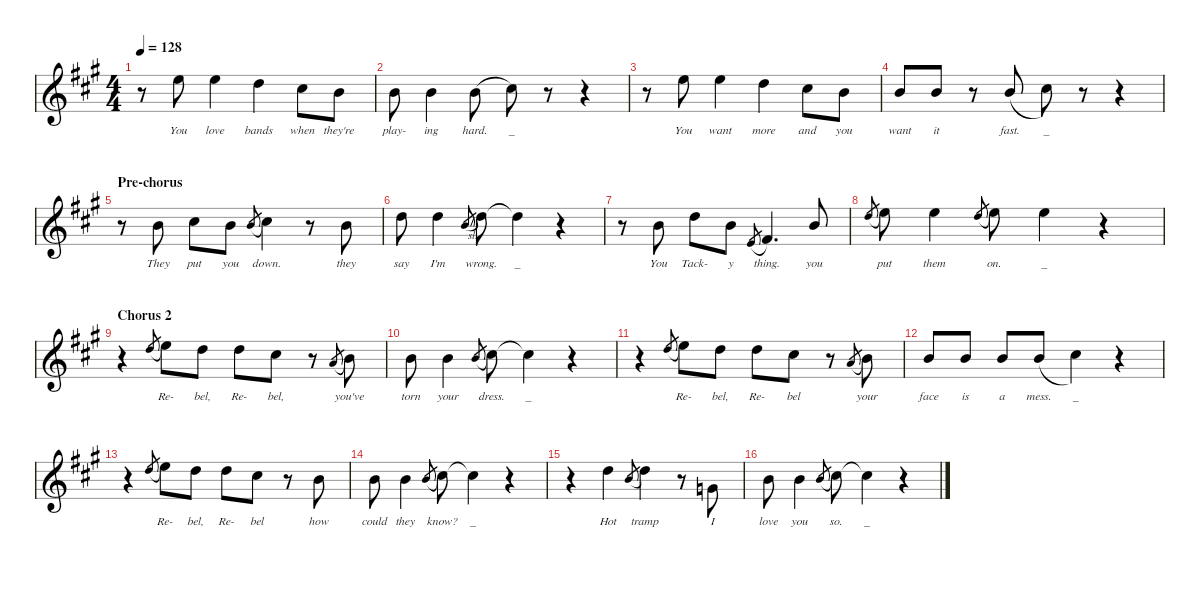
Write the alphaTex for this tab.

\defaultSystemsLayout 4
\hideDynamics
\bracketExtendMode nobrackets
\singleTrackTrackNamePolicy hidden
\multiTrackTrackNamePolicy hidden
\firstSystemTrackNameMode fullname
\firstSystemTrackNameOrientation horizontal
\otherSystemsTrackNameOrientation horizontal
\track ("Tenor Voice" "Singer") {defaultSystemsLayout 4 mute instrument voiceoohs}
\staff {score}
\tuning (E4 B3 G3 D3 A2 E2)
\ts (4 4)
\tempo 128
\clef g2
\ks a
r.8{dy f beam Down} 12.1{acc forcenatural}.8{lyrics (0 "You") lyrics (1 "") lyrics (2 "") lyrics (3 "") lyrics (4 "") beam Down} 12.1{acc forcenatural}.4{lyrics (0 "love") lyrics (1 "") lyrics (2 "") lyrics (3 "") lyrics (4 "") beam Down} 10.1{acc forcenatural}.4{lyrics (0 "bands") lyrics (1 "") lyrics (2 "") lyrics (3 "") lyrics (4 "") beam Down} 9.1{acc #}.8{lyrics (0 "when") lyrics (1 "") lyrics (2 "") lyrics (3 "") lyrics (4 "") beam Down} 7.1{acc forcenatural}.8{lyrics (0 "they're") lyrics (1 "") lyrics (2 "") lyrics (3 "") lyrics (4 "") beam Down} |
7.1{acc forcenatural}.8{lyrics (0 "play-") lyrics (1 "") lyrics (2 "") lyrics (3 "") lyrics (4 "") beam Down} 7.1{acc forcenatural}.4{lyrics (0 "ing") lyrics (1 "") lyrics (2 "") lyrics (3 "") lyrics (4 "") beam Down} 7.1{acc forcenatural}.8{lyrics (0 "hard.") lyrics (1 "") lyrics (2 "") lyrics (3 "") lyrics (4 "") legatoorigin beam Down} 9.1{acc #}.8{lyrics (0 "_") lyrics (1 "") lyrics (2 "") lyrics (3 "") lyrics (4 "") beam Down} r.8{beam Down} r.4{beam Down} |
r.8{beam Down} 12.1{acc forcenatural}.8{lyrics (0 "You") lyrics (1 "") lyrics (2 "") lyrics (3 "") lyrics (4 "") beam Down} 12.1{acc forcenatural}.4{lyrics (0 "want") lyrics (1 "") lyrics (2 "") lyrics (3 "") lyrics (4 "") beam Down} 10.1{acc forcenatural}.4{lyrics (0 "more") lyrics (1 "") lyrics (2 "") lyrics (3 "") lyrics (4 "") beam Down} 9.1{acc #}.8{lyrics (0 "and") lyrics (1 "") lyrics (2 "") lyrics (3 "") lyrics (4 "") beam Down} 7.1{acc forcenatural}.8{lyrics (0 "you") lyrics (1 "") lyrics (2 "") lyrics (3 "") lyrics (4 "") beam Down} |
7.1{acc forcenatural}.8{lyrics (0 "want") lyrics (1 "") lyrics (2 "") lyrics (3 "") lyrics (4 "") beam Up} 7.1{acc forcenatural}.8{lyrics (0 "it") lyrics (1 "") lyrics (2 "") lyrics (3 "") lyrics (4 "") beam Up} r.8{beam Up} 7.1{acc forcenatural}.8{lyrics (0 "fast.") lyrics (1 "") lyrics (2 "") lyrics (3 "") lyrics (4 "") legatoorigin beam Up} 9.1{acc #}.8{lyrics (0 "_") lyrics (1 "") lyrics (2 "") lyrics (3 "") lyrics (4 "") beam Down} r.8{beam Down} r.4{beam Down} |
\section ("" "Pre-chorus")
r.8{beam Down} 7.1{acc forcenatural}.8{lyrics (0 "They") lyrics (1 "") lyrics (2 "") lyrics (3 "") lyrics (4 "") beam Down} 9.1{acc #}.8{lyrics (0 "put") lyrics (1 "") lyrics (2 "") lyrics (3 "") lyrics (4 "") beam Down} 7.1{acc forcenatural}.8{lyrics (0 "you") lyrics (1 "") lyrics (2 "") lyrics (3 "") lyrics (4 "") beam Down} 7.1{acc forcenatural}.8{gr legatoorigin beam Up} 9.1{acc #}.4{lyrics (0 "down.") lyrics (1 "") lyrics (2 "") lyrics (3 "") lyrics (4 "") beam Down} r.8{beam Down} 7.1{acc forcenatural}.8{lyrics (0 "they") lyrics (1 "") lyrics (2 "") lyrics (3 "") lyrics (4 "") beam Down} |
10.1{acc forcenatural}.8{lyrics (0 "say") lyrics (1 "") lyrics (2 "") lyrics (3 "") lyrics (4 "") beam Down} 10.1{acc forcenatural}.4{lyrics (0 "I'm") lyrics (1 "") lyrics (2 "") lyrics (3 "") lyrics (4 "") beam Down} 7.1{sl acc forcenatural}.8{gr beam Up} 10.1{acc forcenatural}.8{lyrics (0 "wrong.") lyrics (1 "") lyrics (2 "") lyrics (3 "") lyrics (4 "") beam Down} 10.1{t acc forcenatural}.4{lyrics (0 "_") lyrics (1 "") lyrics (2 "") lyrics (3 "") lyrics (4 "") beam Down} r.4{beam Down} |
r.8{beam Down} 7.1{acc forcenatural}.8{lyrics (0 "You") lyrics (1 "") lyrics (2 "") lyrics (3 "") lyrics (4 "") beam Down} 10.1{acc forcenatural}.8{lyrics (0 "Tack-") lyrics (1 "") lyrics (2 "") lyrics (3 "") lyrics (4 "") beam Down} 7.1{acc forcenatural}.8{lyrics (0 "y") lyrics (1 "") lyrics (2 "") lyrics (3 "") lyrics (4 "") beam Down} 5.2{acc forcenatural}.8{gr legatoorigin beam Up} 7.2{acc #}.4{d lyrics (0 "thing.") lyrics (1 "") lyrics (2 "") lyrics (3 "") lyrics (4 "") beam Up} 7.1{acc forcenatural}.8{lyrics (0 "you") lyrics (1 "") lyrics (2 "") lyrics (3 "") lyrics (4 "") beam Up} |
10.1{acc forcenatural}.8{gr legatoorigin beam Up} 12.1{acc forcenatural}.8{lyrics (0 "put") lyrics (1 "") lyrics (2 "") lyrics (3 "") lyrics (4 "") beam Down} 12.1{acc forcenatural}.4{lyrics (0 "them") lyrics (1 "") lyrics (2 "") lyrics (3 "") lyrics (4 "") beam Down} 10.1{acc forcenatural}.8{gr legatoorigin beam Up} 12.1{acc forcenatural}.8{lyrics (0 "on.") lyrics (1 "") lyrics (2 "") lyrics (3 "") lyrics (4 "") beam Down} 12.1{acc forcenatural}.4{lyrics (0 "_") lyrics (1 "") lyrics (2 "") lyrics (3 "") lyrics (4 "") beam Down} r.4{beam Down} |
\section ("" "Chorus 2")
r.4{beam Down} 10.1{acc forcenatural}.8{gr dy mf legatoorigin beam Up} 12.1{acc forcenatural}.8{lyrics (0 "Re-") lyrics (1 "") lyrics (2 "") lyrics (3 "") lyrics (4 "") dy f beam Down} 10.1{acc forcenatural}.8{lyrics (0 "bel,") lyrics (1 "") lyrics (2 "") lyrics (3 "") lyrics (4 "") beam Down} 10.1{acc forcenatural}.8{lyrics (0 "Re-") lyrics (1 "") lyrics (2 "") lyrics (3 "") lyrics (4 "") beam Down} 9.1{acc #}.8{lyrics (0 "bel,") lyrics (1 "") lyrics (2 "") lyrics (3 "") lyrics (4 "") beam Down} r.8{beam Down} 5.1{acc forcenatural}.8{gr dy mf legatoorigin beam Up} 7.1{acc forcenatural}.8{lyrics (0 "you've") lyrics (1 "") lyrics (2 "") lyrics (3 "") lyrics (4 "") dy f beam Down} |
7.1{acc forcenatural}.8{lyrics (0 "torn") lyrics (1 "") lyrics (2 "") lyrics (3 "") lyrics (4 "") beam Down} 7.1{acc forcenatural}.4{lyrics (0 "your") lyrics (1 "") lyrics (2 "") lyrics (3 "") lyrics (4 "") beam Down} 7.1{acc forcenatural}.8{gr dy mf legatoorigin beam Up} 9.1{acc #}.8{lyrics (0 "dress.") lyrics (1 "") lyrics (2 "") lyrics (3 "") lyrics (4 "") beam Down} 9.1{t acc #}.4{lyrics (0 "_") lyrics (1 "") lyrics (2 "") lyrics (3 "") lyrics (4 "") dy f beam Down} r.4{beam Down} |
r.4{beam Down} 10.1{acc forcenatural}.8{gr dy mf legatoorigin beam Up} 12.1{acc forcenatural}.8{lyrics (0 "Re-") lyrics (1 "") lyrics (2 "") lyrics (3 "") lyrics (4 "") dy f beam Down} 10.1{acc forcenatural}.8{lyrics (0 "bel,") lyrics (1 "") lyrics (2 "") lyrics (3 "") lyrics (4 "") beam Down} 10.1{acc forcenatural}.8{lyrics (0 "Re-") lyrics (1 "") lyrics (2 "") lyrics (3 "") lyrics (4 "") beam Down} 9.1{acc #}.8{lyrics (0 "bel") lyrics (1 "") lyrics (2 "") lyrics (3 "") lyrics (4 "") beam Down} r.8{beam Down} 5.1{acc forcenatural}.8{gr dy mf legatoorigin beam Up} 7.1{acc forcenatural}.8{lyrics (0 "your") lyrics (1 "") lyrics (2 "") lyrics (3 "") lyrics (4 "") dy f beam Down} |
7.1{acc forcenatural}.8{lyrics (0 "face") lyrics (1 "") lyrics (2 "") lyrics (3 "") lyrics (4 "") beam Up} 7.1{acc forcenatural}.8{lyrics (0 "is") lyrics (1 "") lyrics (2 "") lyrics (3 "") lyrics (4 "") beam Up} 7.1{acc forcenatural}.8{lyrics (0 "a") lyrics (1 "") lyrics (2 "") lyrics (3 "") lyrics (4 "") dy mf beam Up} 7.1{acc forcenatural}.8{lyrics (0 "mess.") lyrics (1 "") lyrics (2 "") lyrics (3 "") lyrics (4 "") dy f legatoorigin beam Up} 9.1{acc #}.4{lyrics (0 "_") lyrics (1 "") lyrics (2 "") lyrics (3 "") lyrics (4 "") beam Down} r.4{beam Down} |
r.4{beam Down} 10.1{acc forcenatural}.8{gr dy mf legatoorigin beam Up} 12.1{acc forcenatural}.8{lyrics (0 "Re-") lyrics (1 "") lyrics (2 "") lyrics (3 "") lyrics (4 "") dy f beam Down} 10.1{acc forcenatural}.8{lyrics (0 "bel,") lyrics (1 "") lyrics (2 "") lyrics (3 "") lyrics (4 "") beam Down} 10.1{acc forcenatural}.8{lyrics (0 "Re-") lyrics (1 "") lyrics (2 "") lyrics (3 "") lyrics (4 "") beam Down} 9.1{acc #}.8{lyrics (0 "bel") lyrics (1 "") lyrics (2 "") lyrics (3 "") lyrics (4 "") beam Down} r.8{beam Down} 7.1{acc forcenatural}.8{lyrics (0 "how") lyrics (1 "") lyrics (2 "") lyrics (3 "") lyrics (4 "") beam Down} |
7.1{acc forcenatural}.8{lyrics (0 "could") lyrics (1 "") lyrics (2 "") lyrics (3 "") lyrics (4 "") beam Down} 7.1{acc forcenatural}.4{lyrics (0 "they") lyrics (1 "") lyrics (2 "") lyrics (3 "") lyrics (4 "") beam Down} 7.1{acc forcenatural}.8{gr dy mf legatoorigin beam Up} 9.1{acc #}.8{lyrics (0 "know?") lyrics (1 "") lyrics (2 "") lyrics (3 "") lyrics (4 "") beam Down} 9.1{t acc #}.4{lyrics (0 "_") lyrics (1 "") lyrics (2 "") lyrics (3 "") lyrics (4 "") dy f beam Down} r.4{beam Down} |
r.4{beam Down} 10.1{acc forcenatural}.4{lyrics (0 "Hot") lyrics (1 "") lyrics (2 "") lyrics (3 "") lyrics (4 "") beam Down} 7.1{acc forcenatural}.8{gr dy mf legatoorigin beam Up} 10.1{acc forcenatural}.4{lyrics (0 "tramp") lyrics (1 "") lyrics (2 "") lyrics (3 "") lyrics (4 "") dy f beam Down} r.8{beam Down} 8.2{acc forcenatural}.8{lyrics (0 "I") lyrics (1 "") lyrics (2 "") lyrics (3 "") lyrics (4 "") beam Up} |
7.1{acc forcenatural}.8{lyrics (0 "love") lyrics (1 "") lyrics (2 "") lyrics (3 "") lyrics (4 "") beam Down} 7.1{acc forcenatural}.4{lyrics (0 "you") lyrics (1 "") lyrics (2 "") lyrics (3 "") lyrics (4 "") beam Down} 7.1{acc forcenatural}.8{gr dy mf legatoorigin beam Up} 9.1{acc #}.8{lyrics (0 "so.") lyrics (1 "") lyrics (2 "") lyrics (3 "") lyrics (4 "") beam Down} 9.1{t acc #}.4{lyrics (0 "_") lyrics (1 "") lyrics (2 "") lyrics (3 "") lyrics (4 "") dy f beam Down} r.4{beam Down}
